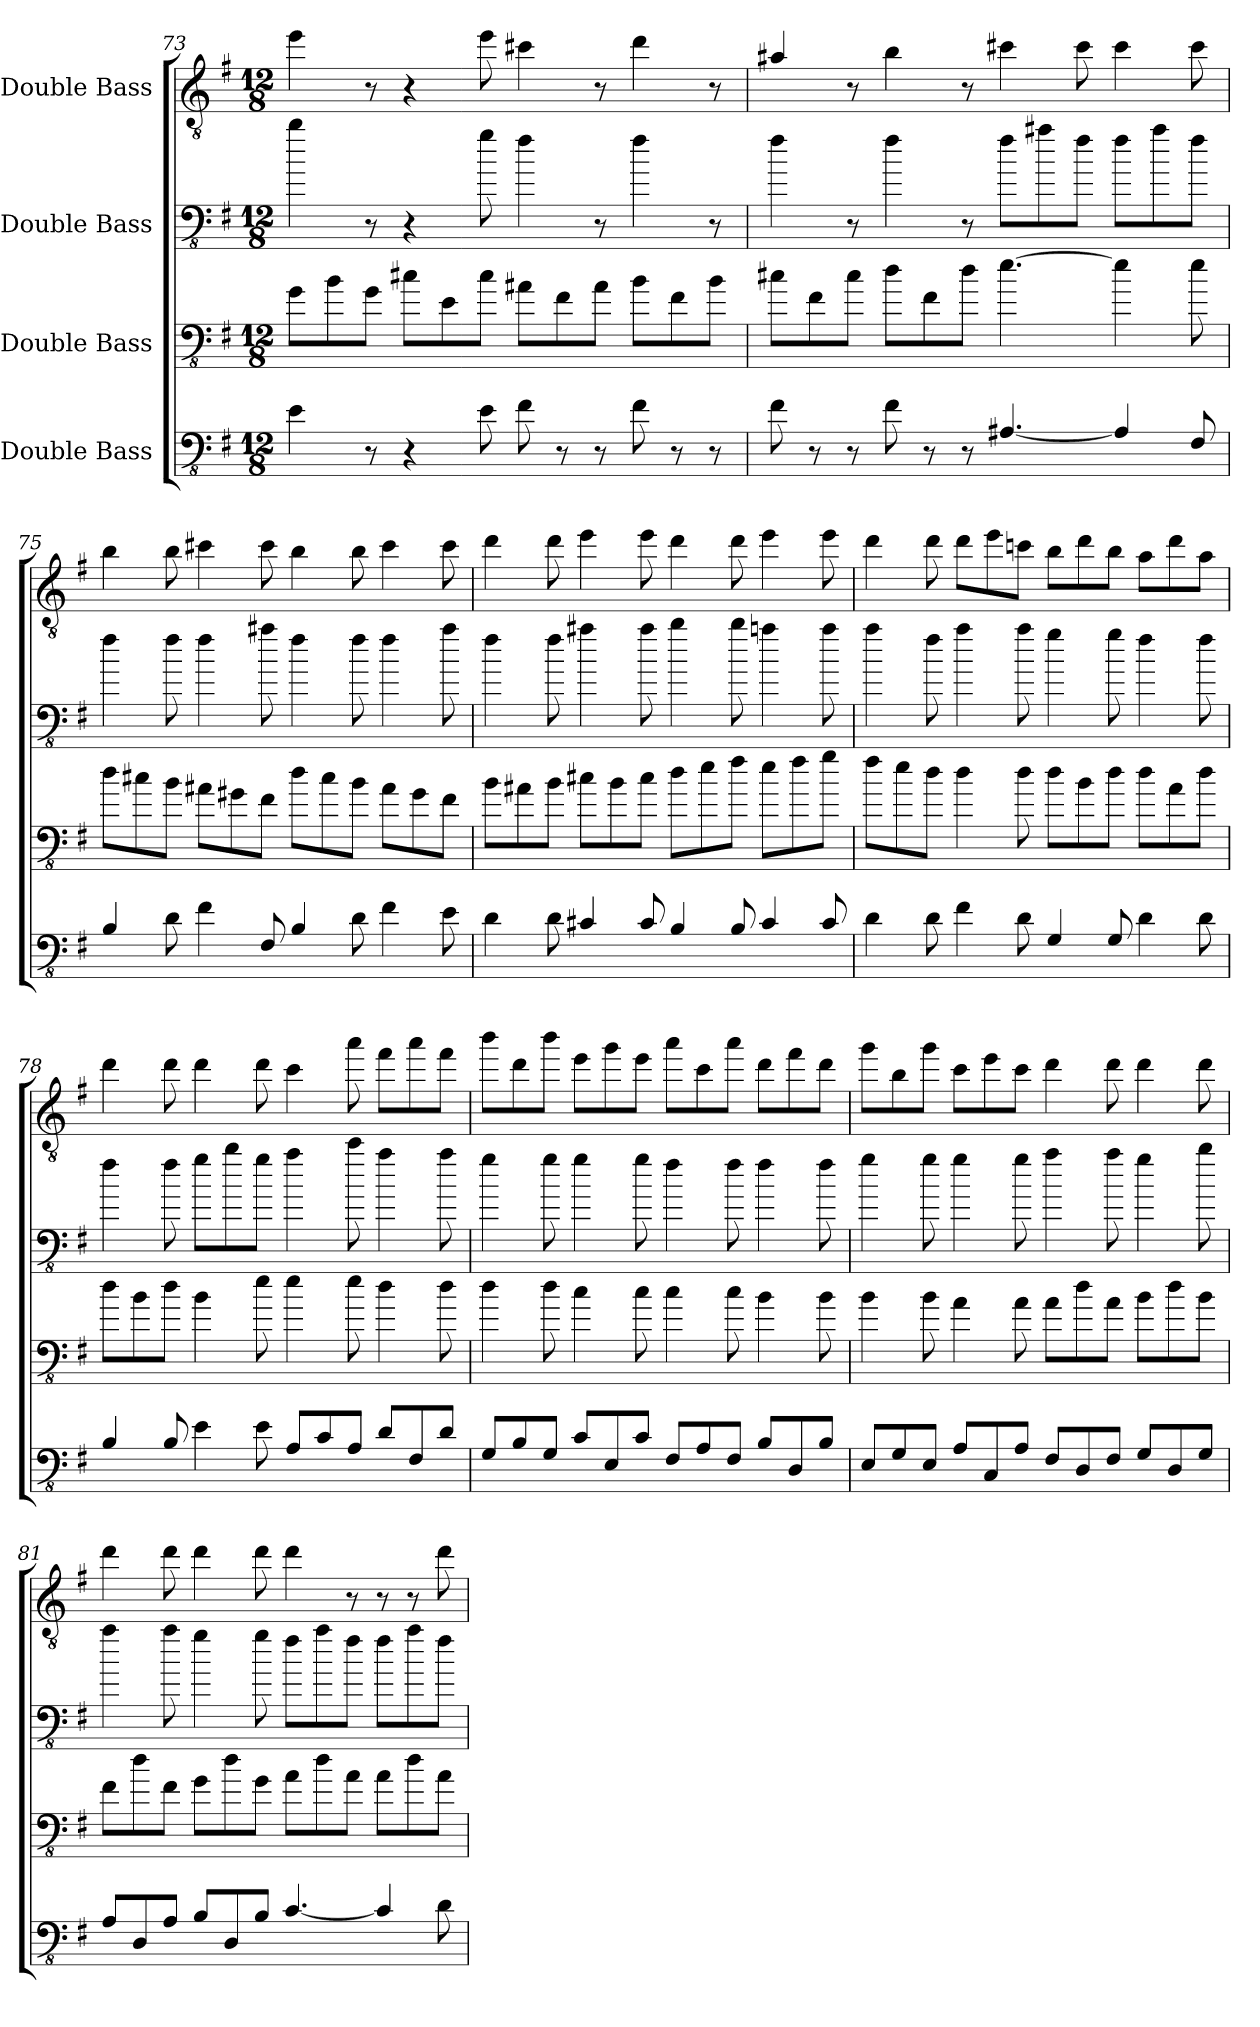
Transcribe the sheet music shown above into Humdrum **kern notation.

**kern	**kern	**kern	**kern
*part4	*part3	*part2	*part1
*staff4	*staff3	*staff2	*staff1
*I"Double Bass	*I"Double Bass	*I"Double Bass	*I"Double Bass
!!LO:LB:g=z
*clefFv4	*clefFv4	*clefFv4	*clefGv2
*ITrd7c12	*ITrd7c12	*ITrd7c12	*ITrd7c12
*k[f#]	*k[f#]	*k[f#]	*k[f#]
*M12/8	*M12/8	*M12/8	*M12/8
=73	=73	=73	=73
4EE\	8GG\L	4B\	4e\
.	8BB\	.	.
8r	8GG\J	8r	8r
4r	8C#X\L	4r	4r
.	8EE\	.	.
8EE\	8C#\J	8G\	8e\
8FF#\	8AA#X\L	4F#\	4c#X\
8r	8FF#\	.	.
8r	8AA#\J	8r	8r
8FF#\	8BB\L	4F#\	4d\
8r	8FF#\	.	.
8r	8BB\J	8r	8r
=74	=74	=74	=74
8FF#\	8C#X\L	4F#\	4A#X/
8r	8FF#\	.	.
8r	8C#\J	8r	8r
8FF#\	8D\L	4F#\	4B\
8r	8FF#\	.	.
8r	8D\J	8r	8r
[4.AAA#X/	[4.E\	8F#\L	4c#X\
.	.	8A#X\	.
.	.	8F#\J	8c#\
4AAA#/]	4E\]	8F#\L	4c#\
.	.	8A#\	.
8FFF#/	8E\	8F#\J	8c#\
!!LO:LB:g=z
=75	=75	=75	=75
4BBB/	8D\L	4F#\	4B\
.	8C#X\	.	.
8DD\	8BB\J	8F#\	8B\
4FF#\	8AA#X\L	4F#\	4c#X\
.	8GG#X\	.	.
8FFF#/	8FF#\J	8A#X\	8c#\
4BBB/	8D\L	4F#\	4B\
.	8C#\	.	.
8DD\	8BB\J	8F#\	8B\
4FF#\	8AA#\L	4F#\	4c#\
.	8GG#\	.	.
8EE\	8FF#\J	8A#\	8c#\
=76	=76	=76	=76
4DD\	8BB\L	4F#\	4d\
.	8AA#X\	.	.
8DD\	8BB\J	8F#\	8d\
4CC#X/	8C#X\L	4A#X\	4e\
.	8BB\	.	.
8CC#/	8C#\J	8A#\	8e\
4BBB/	8D\L	4B\	4d\
.	8E\	.	.
8BBB/	8F#\J	8B\	8d\
4CC#/	8E\L	4An\	4e\
.	8F#\	.	.
8CC#/	8G\J	8A\	8e\
!!LO:PB:g=z
=77	=77	=77	=77
4DD\	8F#\L	4A\	4d\
.	8E\	.	.
8DD\	8D\J	8F#\	8d\
4FF#\	4D\	4A\	8d\L
.	.	.	8e\
8DD\	8D\	8A\	8cn\J
4GGG/	8D\L	4G\	8B\L
.	8BB\	.	8d\
8GGG/	8D\J	8G\	8B\J
4DD\	8D\L	4F#\	8A\L
.	8AA\	.	8d\
8DD\	8D\J	8F#\	8A\J
=78	=78	=78	=78
4BBB/	8D\L	4F#\	4d\
.	8BB\	.	.
8BBB/	8D\J	8F#\	8d\
4EE\	4BB\	8G\L	4d\
.	.	8B\	.
8EE\	8E\	8G\J	8d\
8AAA/L	4E\	4A\	4c\
8CC/	.	.	.
8AAA/J	8E\	8c\	8a\
8DD/L	4D\	4A\	8f#\L
8FFF#/	.	.	8a\
8DD/J	8D\	8A\	8f#\J
=79	=79	=79	=79
8GGG/L	4D\	4G\	8b\L
8BBB/	.	.	8d\
8GGG/J	8D\	8G\	8b\J
8CC/L	4C\	4G\	8e\L
8EEE/	.	.	8g\
8CC/J	8C\	8G\	8e\J
8FFF#/L	4C\	4F#\	8a\L
8AAA/	.	.	8c\
8FFF#/J	8C\	8F#\	8a\J
8BBB/L	4BB\	4F#\	8d\L
8DDD/	.	.	8f#\
8BBB/J	8BB\	8F#\	8d\J
!!LO:LB:g=z
=80	=80	=80	=80
8EEE/L	4BB\	4G\	8g\L
8GGG/	.	.	8B\
8EEE/J	8BB\	8G\	8g\J
8AAA/L	4AA\	4G\	8c\L
8CCC/	.	.	8e\
8AAA/J	8AA\	8G\	8c\J
8FFF#/L	8AA\L	4A\	4d\
8DDD/	8D\	.	.
8FFF#/J	8AA\J	8A\	8d\
8GGG/L	8BB\L	4G\	4d\
8DDD/	8D\	.	.
8GGG/J	8BB\J	8B\	8d\
=81	=81	=81	=81
8AAA/L	8FF#\L	4A\	4d\
8DDD/	8D\	.	.
8AAA/J	8FF#\J	8A\	8d\
8BBB/L	8GG\L	4G\	4d\
8DDD/	8D\	.	.
8BBB/J	8GG\J	8G\	8d\
[4.CC/	8AA\L	8F#\L	4d\
.	8D\	8A\	.
.	8AA\J	8F#\J	8r
4CC/]	8AA\L	8F#\L	8r
.	8D\	8A\	8r
8DD\	8AA\J	8F#\J	8d\
=	=	=	=
*-	*-	*-	*-
